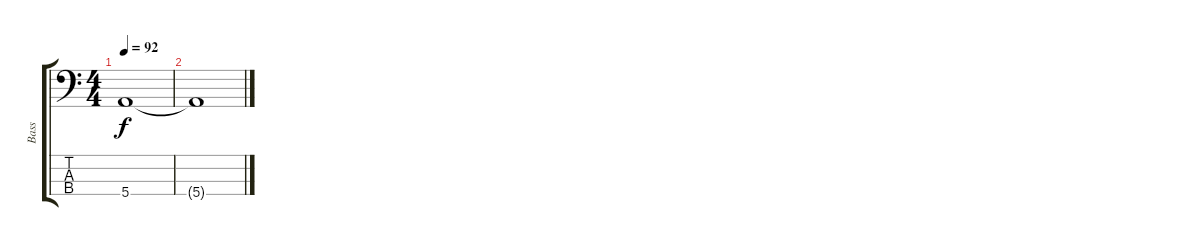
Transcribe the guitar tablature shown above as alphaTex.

\track ("Bass" "Bass") {instrument electricbassfinger}
\staff {score tabs}
\tuning (G2 D2 A1 E1) {hide}
\ts (4 4)
\tempo 92
\clef f4
\ks c
5.4{t}.1{dy f} |
5.4{t}.1
